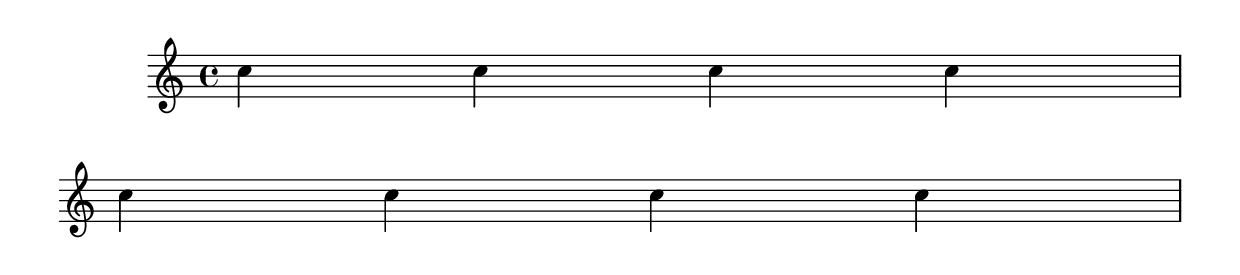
%% Do not edit this file; it is automatically
%% generated from LSR http://lsr.dsi.unimi.it
%% This file is in the public domain.
\version "2.13.20"

\header {
  lsrtags = "rhythms, contexts-and-engravers"

%% Translation of GIT committish: e0aa246e0ed1a86dc41a99ab79bff822d3320aa7
  texidoces = "

Se pueden eliminar completamente los números de compás quitando el
grabador @code{Bar_number_engraver} del contexto de @code{Score}.

"

  doctitlees = "Suprimir los números de compás de toda la partitura"



%% Translation of GIT committish: 0a868be38a775ecb1ef935b079000cebbc64de40
  texidocde = "
Taktnummern können vollkommen aus den Noten entfernt werden, indem
man den @code{Bar_number_engraver} aus dem @code{Score}-Kontext
entfernt.

"
  doctitlede = "Entfernung von Taktnummern in einer Partitur"



%% Translation of GIT committish: 374d57cf9b68ddf32a95409ce08ba75816900f6b
  texidocfr = "
Désactiver le graveur concerné --- @code{Bar_number_engraver} ---
donnera une partition  --- contexte @code{Score} --- sans numéros de
mesure.

"
  doctitlefr = "Supprimer les numéros de mesure d'une partition"


  texidoc = "
Bar numbers can be removed entirely by removing the
@code{Bar_number_engraver} from the @code{Score} context.

"
  doctitle = "Removing bar numbers from a score"
} % begin verbatim

\layout {
  \context {
    \Score
    \remove "Bar_number_engraver"
  }
}

\relative c'' {
  c4 c c c \break
  c4 c c c
}

